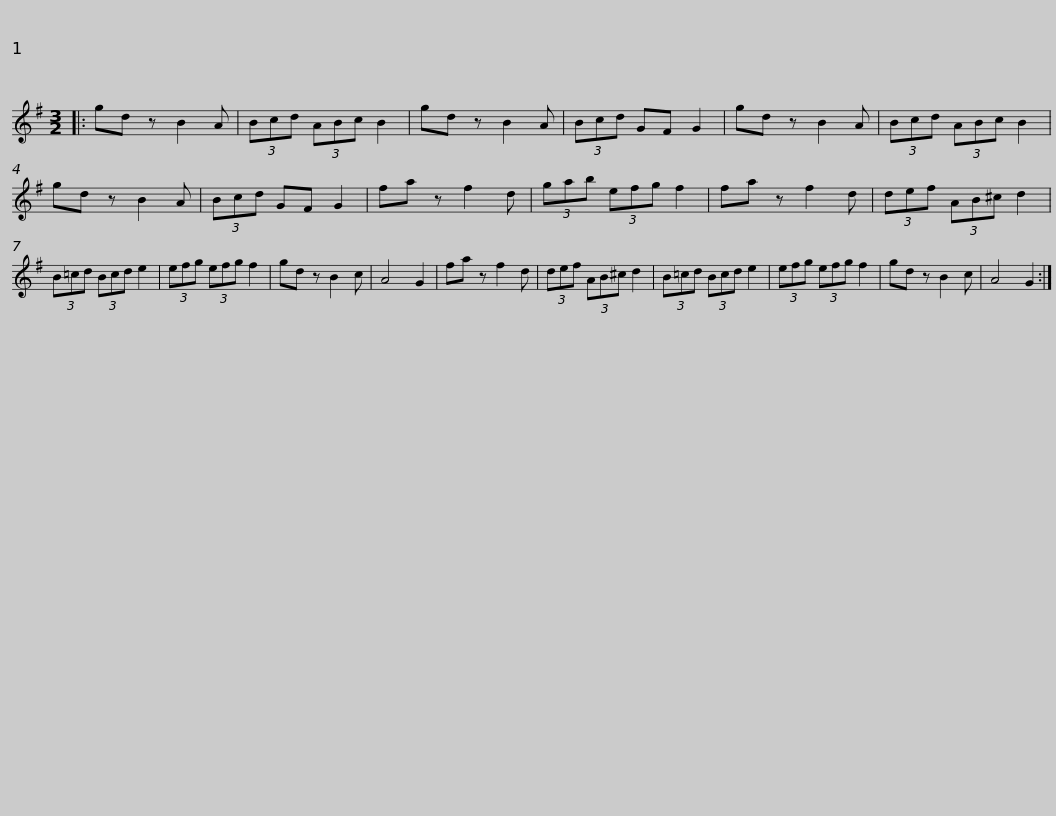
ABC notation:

X:1
L:1/8
M:3/2
I:linebreak $
K:G
V:1 treble
V:1
|: gd z B2 A | (3Bcd (3ABc B2 | gd z B2 A | (3Bcd GF G2 | gd z B2 A | %5
 (3Bcd (3ABc B2 | gd z B2 A |$ (3Bcd GF G2 | fa z f2 d | (3gab (3efg f2 | %10
 fa z f2 d | (3def (3AB^c d2 | (3B=cd (3Bcd e2 | (3efg (3efg f2 |$ gd z B2 c | %15
 A4 G2 | fa z f2 d | (3def (3AB^c d2 | (3B=cd (3Bcd e2 | (3efg (3efg f2 | %20
 gd z B2 c | A4 G2 :| %22
